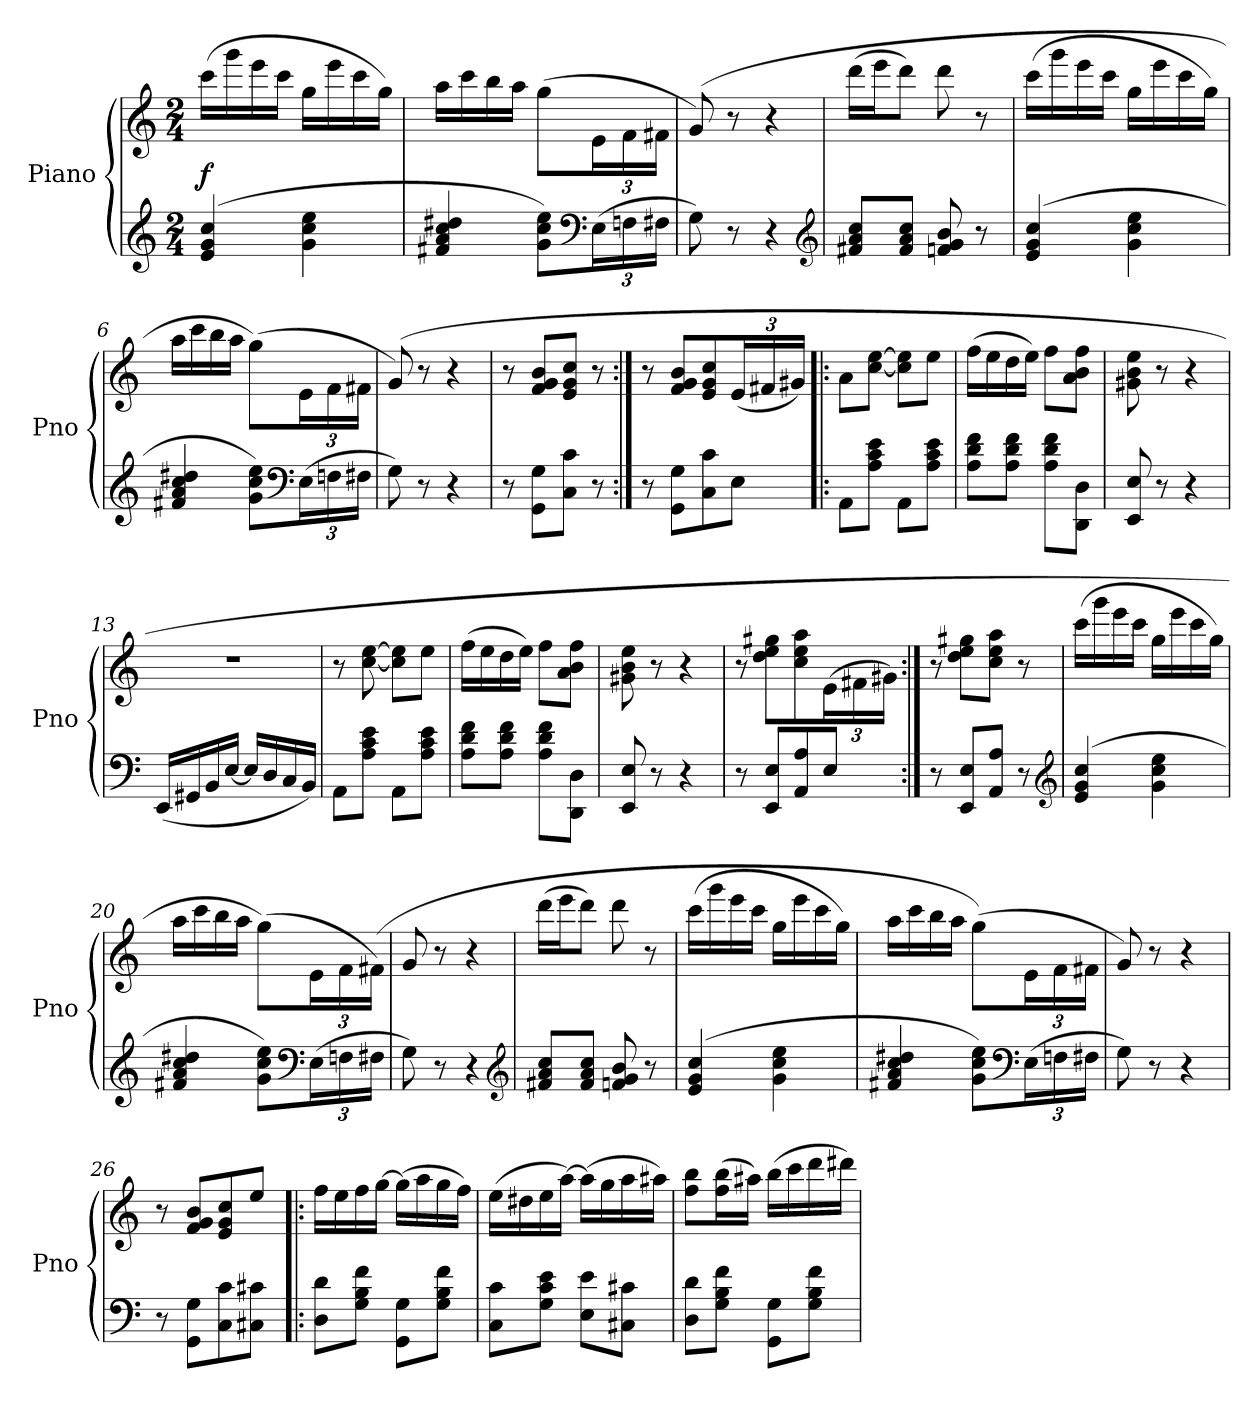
**kern	**kern	**dynam
*part1	*part1	*part1
*staff2	*staff1	*staff1/2
*I"Piano	*	*
*I'Pno	*	*
*clefG2	*clefG2	*
*k[]	*k[]	*
*M2/4	*M2/4	*
*MM100	*MM100	*
=1	=1	=1
(4e 4g 4cc	(16cccLL	f
.	16ggg	.
.	16eee	.
.	16cccJJ	.
4g 4cc 4ee	16ggLL	.
.	16eee	.
.	16ccc	.
.	16ggJJ)	.
=2	=2	=2
4f#X 4a 4cc 4dd#X	16aaLL	.
.	16ccc	.
.	16bb	.
.	16aaJJ	.
8g 8cc 8eeL)	(8ggL	.
*clefF4	*	*
(24EL	24eL	.
24Fn	24f	.
24F#XJJ	24f#XJJ	.
=3	=3	=3
8G)	(8g)	.
8r	8r	.
4r	4r	.
*clefG2	*	*
=4	=4	=4
8f#X 8a 8ccL	(16dddLL	.
.	16eeeJ	.
8f# 8a 8ccJ	8dddJ)	.
8fn 8g 8b	8ddd	.
8r	8r	.
=5	=5	=5
(4e 4g 4cc	(16cccLL	.
.	16ggg	.
.	16eee	.
.	16cccJJ	.
4g 4cc 4ee	16ggLL	.
.	16eee	.
.	16ccc	.
.	16ggJJ)	.
=6	=6	=6
4f#X 4a 4cc 4dd#X	16aaLL	.
.	16ccc	.
.	16bb	.
.	16aaJJ	.
8g 8cc 8eeL)	(8ggL)	.
*clefF4	*	*
(24EL	24eL	.
24Fn	24f	.
24F#XJJ	24f#XJJ	.
=7	=7	=7
8G)	(8g)	.
8r	8r	.
4r	4r	.
=8	=8	=8
8r	8r	.
8GG 8GL	8f 8g 8bL	.
8C 8cJ	8e 8g 8ccJ	.
8r	8r	.
=9:|!	=9:|!	=9:|!
8r	8r	.
8GG 8GL	8f 8g 8bL	.
8C 8c	8e 8g 8cc	.
8EJ	(24eL	.
.	24f#X	.
.	24g#XJJ)	.
=10!|:	=10!|:	=10!|:
8AAL	8aL	.
8A 8c 8eJ	[8cc [8eeJ	.
8AAL	8cc] 8ee]L	.
8A 8c 8eJ	8eeJ	.
=11	=11	=11
8A 8d 8fL	(16ffLL	.
.	16ee	.
8A 8d 8fJ	16dd	.
.	16eeJJ)	.
8A 8d 8fL	8ffL	.
8DD 8DJ	8a 8b 8ffJ	.
=12	=12	=12
8EE 8E	8g#X 8b 8ee	.
8r	8r	.
4r	4r	.
=13	=13	=13
(16EELL	2r	.
16GG#X	.	.
16BB	.	.
[16EJJ	.	.
16ELL]	.	.
16D	.	.
16C	.	.
16BBJJ)	.	.
=14	=14	=14
8AAL	8r	.
8A 8c 8eJ	[8cc [8ee	.
8AAL	8cc] 8ee]L	.
8A 8c 8eJ	8eeJ	.
=15	=15	=15
8A 8d 8fL	(16ffLL	.
.	16ee	.
8A 8d 8fJ	16dd	.
.	16eeJJ)	.
8A 8d 8fL	8ffL	.
8DD 8DJ	8a 8b 8ffJ	.
=16	=16	=16
8EE 8E	8g#X 8b 8ee	.
8r	8r	.
4r	4r	.
=17	=17	=17
8r	8r	.
8EE 8EL	8dd 8ee 8gg#XL	.
8AA 8A	8cc 8ee 8aa	.
8EJ	(24eL	.
.	24f#X	.
.	24g#XJJ)	.
=18:|!	=18:|!	=18:|!
8r	8r	.
8EE 8EL	8dd 8ee 8gg#XL	.
8AA 8AJ	8cc 8ee 8aaJ	.
8r	8r	.
*clefG2	*	*
=19	=19	=19
(4e 4g 4cc	(16cccLL	.
.	16ggg	.
.	16eee	.
.	16cccJJ	.
4g 4cc 4ee	16ggLL	.
.	16eee	.
.	16ccc	.
.	16ggJJ)	.
=20	=20	=20
4f#X 4a 4cc 4dd#X	16aaLL	.
.	16ccc	.
.	16bb	.
.	16aaJJ	.
8g 8cc 8eeL)	(8ggL)	.
*clefF4	*	*
(24EL	24eL	.
24Fn	24f	.
24F#XJJ	(24f#XJJ)	.
=21	=21	=21
8G)	8g	.
8r	8r	.
4r	4r	.
*clefG2	*	*
=22	=22	=22
8f#X 8a 8ccL	(16dddLL	.
.	16eeeJ	.
8f# 8a 8ccJ	8dddJ)	.
8fn 8g 8b	8ddd	.
8r	8r	.
=23	=23	=23
(4e 4g 4cc	(16cccLL	.
.	16ggg	.
.	16eee	.
.	16cccJJ	.
4g 4cc 4ee	16ggLL	.
.	16eee	.
.	16ccc	.
.	16ggJJ)	.
=24	=24	=24
4f#X 4a 4cc 4dd#X	16aaLL	.
.	16ccc	.
.	16bb	.
.	16aaJJ	.
8g 8cc 8eeL)	(8ggL)	.
*clefF4	*	*
(24EL	24eL	.
24Fn	24f	.
24F#XJJ	24f#XJJ	.
=25	=25	=25
8G)	8g)	.
8r	8r	.
4r	4r	.
=26	=26	=26
8r	8r	.
8GG 8GL	8f 8g 8bL	.
8C 8c	8e 8g 8cc	.
8C#X 8c#XJ	8eeJ	.
=27!|:	=27!|:	=27!|:
8D 8dL	16ffLL	.
.	16ee	.
8G 8B 8fJ	16ff	.
.	[16ggJJ	.
8GG 8GL	(16ggLL]	.
.	16aa	.
8G 8B 8fJ	16gg	.
.	16ffJJ)	.
=28	=28	=28
8C 8cL	(16eeLL	.
.	16dd#X	.
8G 8c 8eJ	16ee	.
.	[16aaJJ)	.
8E 8eL	(16aaLL]	.
.	16gg	.
8C#X 8c#XJ	16aa	.
.	16aa#XJJ)	.
=29	=29	=29
8D 8dL	8ff 8bbL	.
8G 8B 8fJ	(16ff 16bbL	.
.	16aa#XJJ)	.
8GG 8GL	(16bbLL	.
.	16ccc	.
8G 8B 8fJ	16ddd	.
.	16ddd#XJJ)	.
=	=	=
*-	*-	*-
